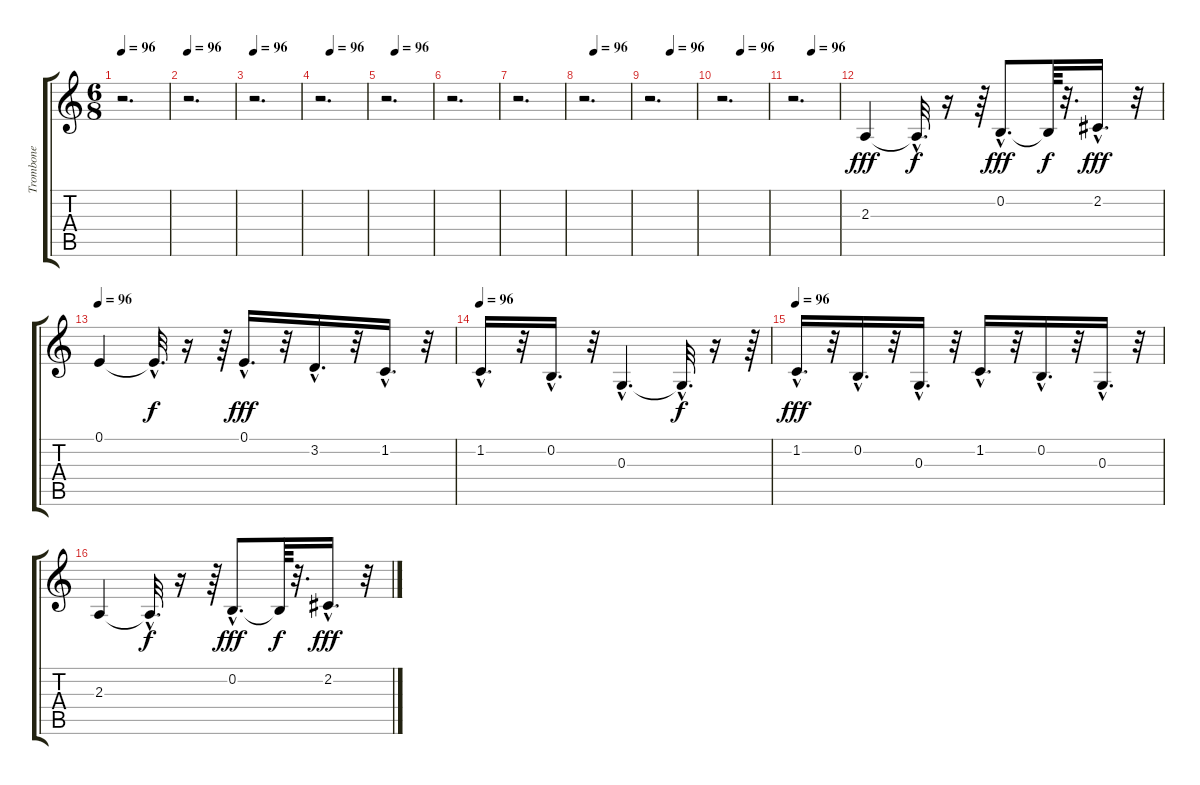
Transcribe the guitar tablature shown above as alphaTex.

\track ("Trombone" "Trombone") {instrument frenchhorn}
\staff {score tabs}
\tuning (E4 B3 G3 D3 A2 E2) {hide}
\ts (6 8)
\tempo 96
\clef g2
\ks c
r.2{d dy fff} |
\tempo 96
r.2{d} |
\tempo 96
r.2{d} |
\tempo (96 0.22916666666666666)
r.2{d} |
\tempo (96 0.20833333333333334)
r.2{d} |
r.2{d} |
r.2{d} |
\tempo (96 0.22916666666666666)
r.2{d} |
\tempo (96 0.4583333333333333)
r.2{d} |
\tempo (96 0.4166666666666667)
r.2{d} |
\tempo (96 0.4166666666666667)
r.2{d} |
2.3.4 2.3{hac t}.32{d dy f} r.16 r.64 0.2{hac}.8{d dy fff} 0.2{t}.64{dy f} r.32{d} 2.2{hac}.16{d dy fff} r.32 |
\tempo 96
0.1.4 0.1{hac t}.32{d dy f} r.16 r.64 0.1{hac}.16{d dy fff} r.32 3.2{hac}.16{d} r.32 1.2{hac}.16{d} r.32 |
\tempo 96
1.2{hac}.16{d} r.32 0.2{hac}.16{d} r.32 0.3{hac}.4{d} 0.3{hac t}.32{d dy f} r.16 r.64 |
\tempo 96
1.2{hac}.16{d dy fff} r.32 0.2{hac}.16{d} r.32 0.3{hac}.16{d} r.32 1.2{hac}.16{d} r.32 0.2{hac}.16{d} r.32 0.3{hac}.16{d} r.32 |
2.3.4 2.3{hac t}.32{d dy f} r.16 r.64 0.2{hac}.8{d dy fff} 0.2{t}.64{dy f} r.32{d} 2.2{hac}.16{d dy fff} r.32
